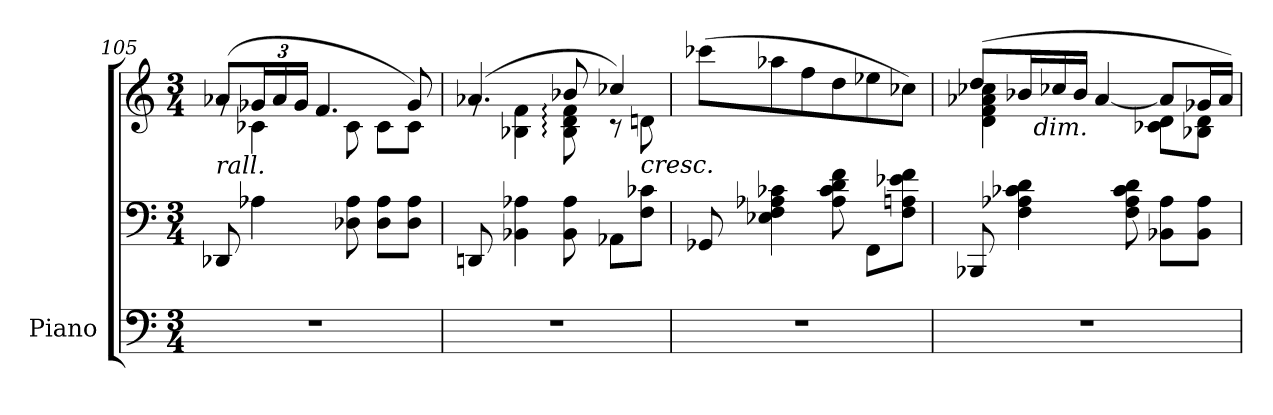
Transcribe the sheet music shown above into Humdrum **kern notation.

**kern	**kern	**kern
*part1	*part1	*part1
*staff3	*staff2	*staff1
*I"Piano	*	*
*I'Pno.	*	*
*clefF4	*clefF4	*clefG2
*k[]	*k[]	*k[]
*M3/4	*M3/4	*M3/4
=105	=105	=105
*	*	*^
!	!	!LO:TX:b:i:t=rall.	!
2.r	8DD-X/	(8a-X/L	8rg
*	*	*Xbrackettup	*
.	4A-X\	24g-X/L	4c-X\
.	.	24a-/	.
.	.	24g-/JJ	.
.	.	4.f/	.
.	8D-X\ 8A-\	.	8c-\
.	8D-\ 8A-\L	.	8c-\L
.	8D-\ 8A-\J	8g-/)	8c-\J
!!LO:LB:g=z	!!
=106	=106	=106	=106
2.r	8DDn/	(4.a-X/	8rg
.	4BB-X\ 4A-X\	.	4B-X\ 4f\
.	8BB-\ 8A-\	8b-X/	8B-\: 8d\: 8f\:
.	8AA-X\L	4cc-X/)	8r
!	!	!	!LO:TX:b:i:t=cresc.
.	8F\ 8c-X\J	.	8dn\
=107	=107	=107	=107
2.r	8GG-X/	(8ccc-X\L	2ryy
.	4E-X\ 4F\ 4A-X\ 4c-X\	8aa-X\	.
.	.	8ff\	.
.	8A-\ 8c-\ 8d\ 8f\	8dd\	.
.	8FF\L	8ee-X\	4ryy
.	8F\ 8An\ 8e-X\ 8f\J	8cc-X\J)	.
=108	=108	=108	=108
2.r	8BBB-X/	(8dd/L	4d\ 4f\ 4a-X\ 4cc-X\
*	*	*Xtuplet	*
.	4F\ 4A-X\ 4c-X\ 4d\	24b-X/L	.
!	!	!LO:TX:b:i:t=dim.	!
.	.	24cc-X/	.
.	.	24b-/JJ	.
.	.	[4a-/	4ryy
.	8F\ 8A-\ 8c-\ 8d\	.	.
.	8BB-X\ 8A-\L	8a-/L]	8c-X\ 8d\L
.	8BB-\ 8A-\J	16g-X/L	8B-X\ 8d\J
.	.	16a-/JJ)	.
*	*	*v	*v
=	=	=
*-	*-	*-
